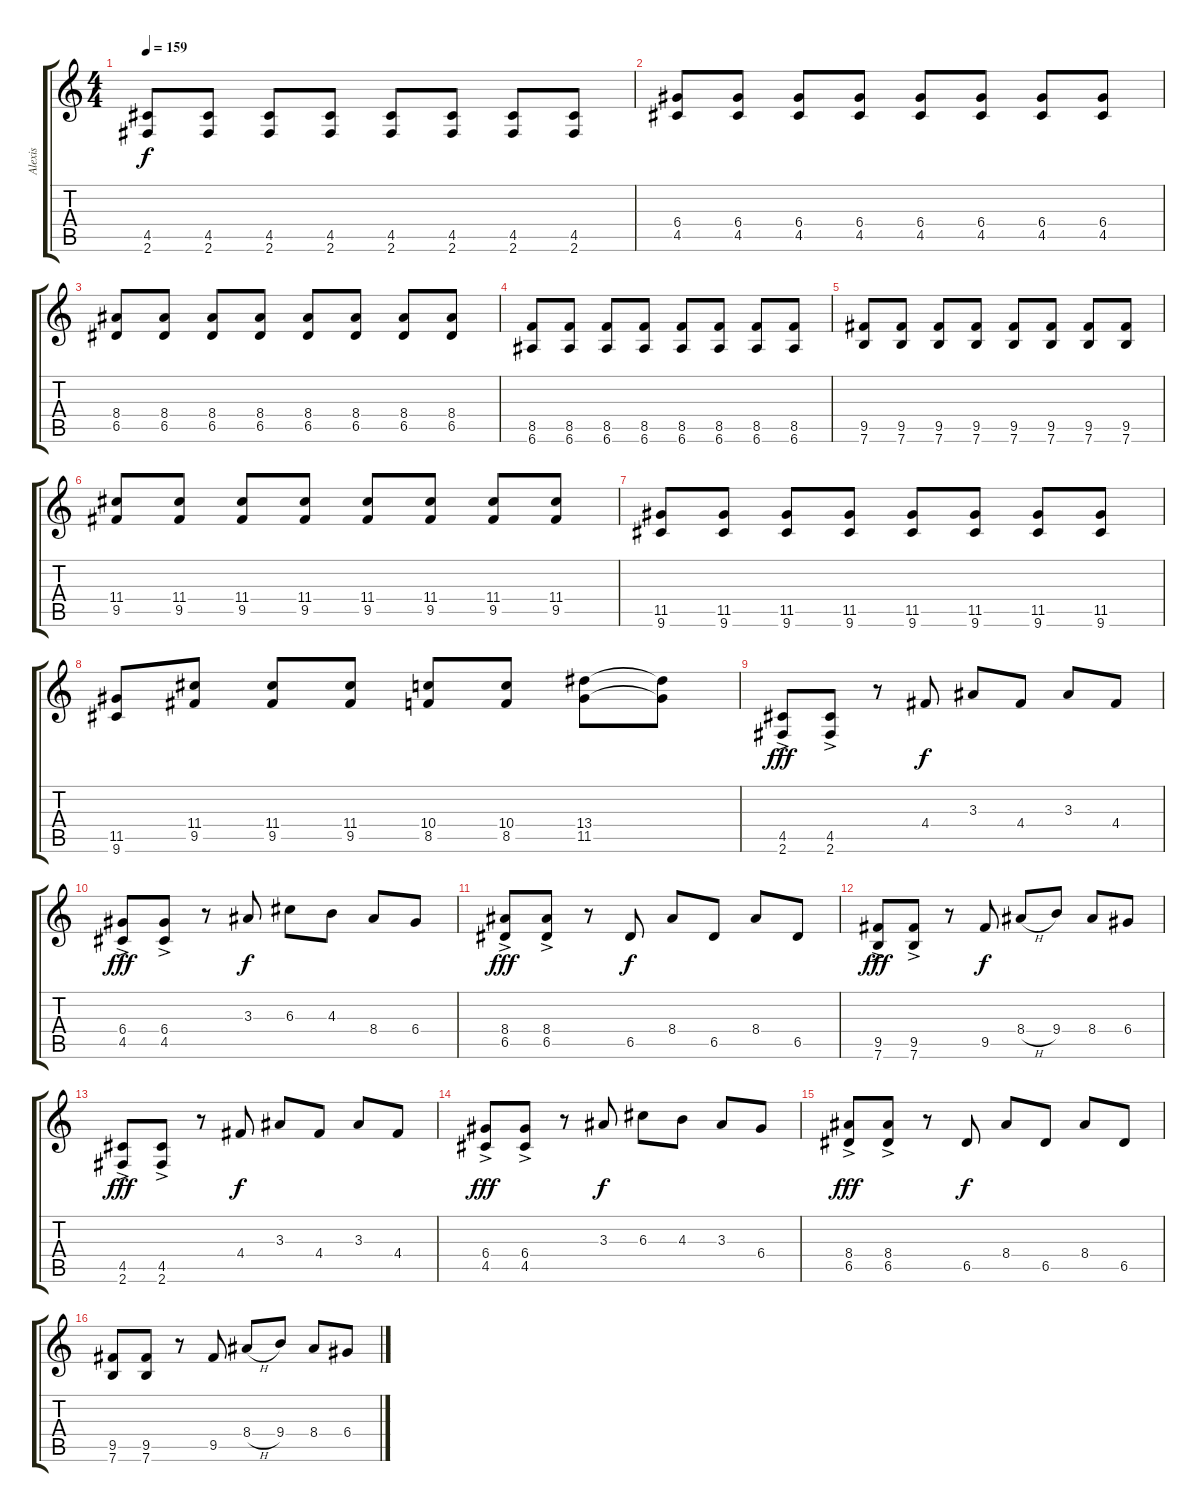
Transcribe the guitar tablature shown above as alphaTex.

\track ("Alexis" "Alexis") {instrument overdrivenguitar}
\staff {score tabs}
\tuning (E4 B3 G3 D3 A2 E2) {hide}
\ts (4 4)
\tempo 159
\clef g2
\ks c
(4.5 2.6).8{dy f} (4.5 2.6).8 (4.5 2.6).8 (4.5 2.6).8 (4.5 2.6).8 (4.5 2.6).8 (4.5 2.6).8 (4.5 2.6).8 |
(6.4 4.5).8 (6.4 4.5).8 (6.4 4.5).8 (6.4 4.5).8 (6.4 4.5).8 (6.4 4.5).8 (6.4 4.5).8 (6.4 4.5).8 |
(8.4 6.5).8 (8.4 6.5).8 (8.4 6.5).8 (8.4 6.5).8 (8.4 6.5).8 (8.4 6.5).8 (8.4 6.5).8 (8.4 6.5).8 |
(8.5 6.6).8 (8.5 6.6).8 (8.5 6.6).8 (8.5 6.6).8 (8.5 6.6).8 (8.5 6.6).8 (8.5 6.6).8 (8.5 6.6).8 |
(9.5 7.6).8 (9.5 7.6).8 (9.5 7.6).8 (9.5 7.6).8 (9.5 7.6).8 (9.5 7.6).8 (9.5 7.6).8 (9.5 7.6).8 |
(11.4 9.5).8 (11.4 9.5).8 (11.4 9.5).8 (11.4 9.5).8 (11.4 9.5).8 (11.4 9.5).8 (11.4 9.5).8 (11.4 9.5).8 |
(11.5 9.6).8 (11.5 9.6).8 (11.5 9.6).8 (11.5 9.6).8 (11.5 9.6).8 (11.5 9.6).8 (11.5 9.6).8 (11.5 9.6).8 |
(11.5 9.6).8 (11.4 9.5).8 (11.4 9.5).8 (11.4 9.5).8 (10.4 8.5).8 (10.4 8.5).8 (13.4 11.5).8 (13.4{t} 11.5{t}).8 |
(4.5{ac} 2.6{ac}).8{dy fff} (4.5{ac} 2.6{ac}).8 r.8 4.4.8{dy f} 3.3.8 4.4.8 3.3.8 4.4.8 |
(6.4{ac} 4.5{ac}).8{dy fff} (6.4{ac} 4.5{ac}).8 r.8 3.3.8{dy f} 6.3.8 4.3.8 8.4.8 6.4.8 |
(8.4{ac} 6.5{ac}).8{dy fff} (8.4{ac} 6.5{ac}).8 r.8 6.5.8{dy f} 8.4.8 6.5.8 8.4.8 6.5.8 |
(9.5{ac} 7.6{ac}).8{dy fff} (9.5{ac} 7.6{ac}).8 r.8 9.5.8{dy f} 8.4{h}.8 9.4.8 8.4.8 6.4.8 |
(4.5{ac} 2.6{ac}).8{dy fff} (4.5{ac} 2.6{ac}).8 r.8 4.4.8{dy f} 3.3.8 4.4.8 3.3.8 4.4.8 |
(6.4{ac} 4.5{ac}).8{dy fff} (6.4{ac} 4.5{ac}).8 r.8 3.3.8{dy f} 6.3.8 4.3.8 3.3.8 6.4.8 |
(8.4{ac} 6.5{ac}).8{dy fff} (8.4{ac} 6.5{ac}).8 r.8 6.5.8{dy f} 8.4.8 6.5.8 8.4.8 6.5.8 |
(9.5 7.6).8 (9.5 7.6).8 r.8 9.5.8 8.4{h}.8 9.4.8 8.4.8 6.4.8
